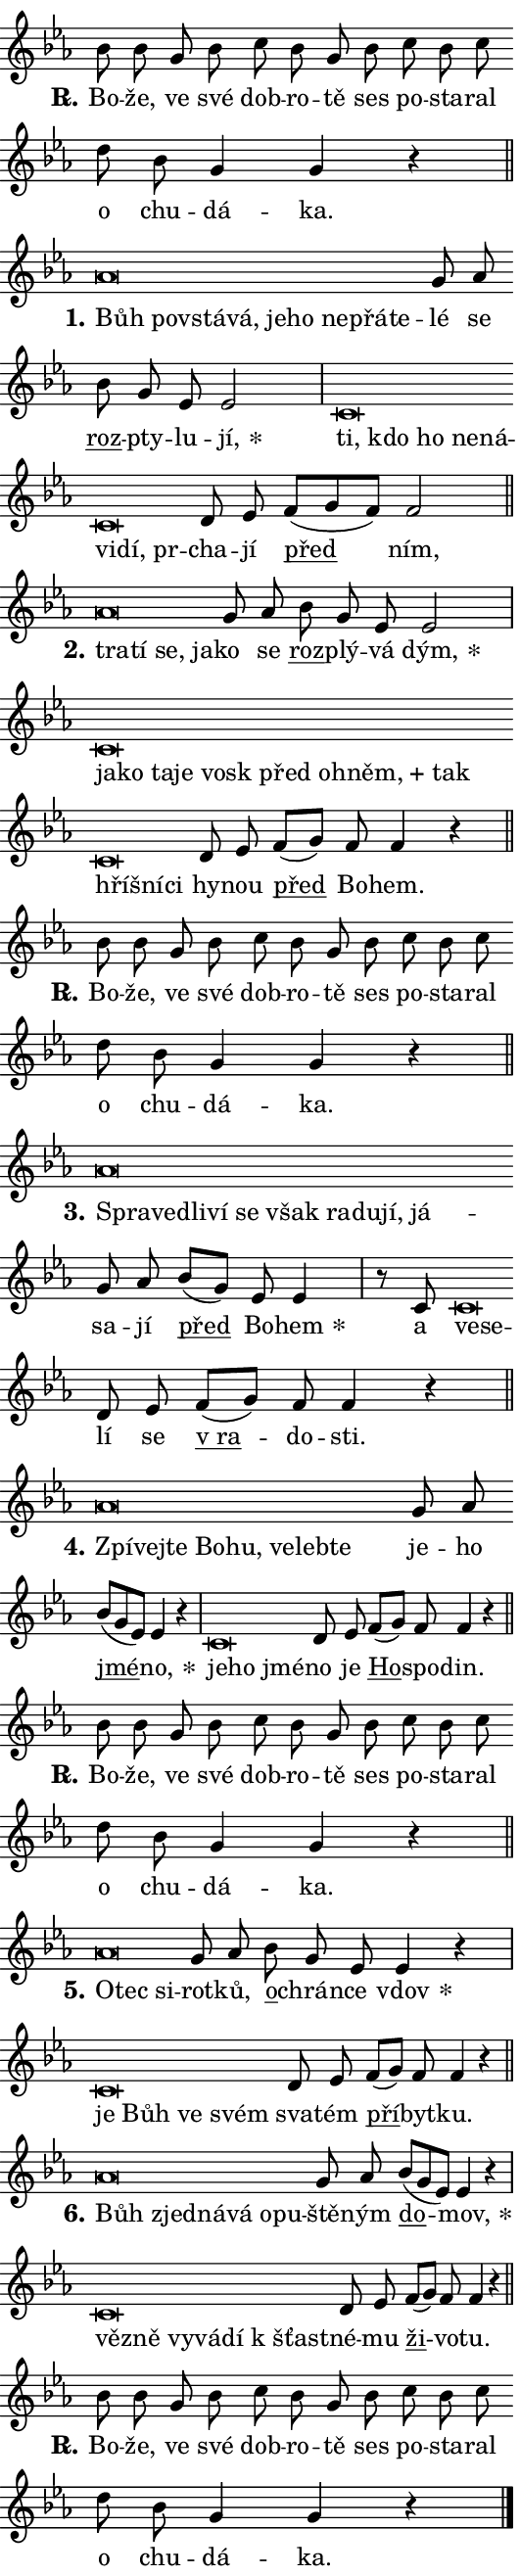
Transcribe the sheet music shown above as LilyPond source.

\version "2.24.0"
\header { tagline = "" }
\paper {
  indent = 0\cm
  top-margin = 0\cm
  right-margin = 0.13\cm % to fit lyric hyphens
  bottom-margin = 0\cm
  left-margin = 0\cm
  paper-width = 9\cm
  page-breaking = #ly:one-page-breaking
  system-system-spacing.basic-distance = #11
  score-system-spacing.basic-distance = #11
  ragged-last = ##f
}


%% Author: Thomas Morley
%% https://lists.gnu.org/archive/html/lilypond-user/2020-05/msg00002.html
#(define (line-position grob)
"Returns position of @var[grob} in current system:
   @code{'start}, if at first time-step
   @code{'end}, if at last time-step
   @code{'middle} otherwise
"
  (let* ((col (ly:item-get-column grob))
         (ln (ly:grob-object col 'left-neighbor))
         (rn (ly:grob-object col 'right-neighbor))
         (col-to-check-left (if (ly:grob? ln) ln col))
         (col-to-check-right (if (ly:grob? rn) rn col))
         (break-dir-left
           (and
             (ly:grob-property col-to-check-left 'non-musical #f)
             (ly:item-break-dir col-to-check-left)))
         (break-dir-right
           (and
             (ly:grob-property col-to-check-right 'non-musical #f)
             (ly:item-break-dir col-to-check-right))))
        (cond ((eqv? 1 break-dir-left) 'start)
              ((eqv? -1 break-dir-right) 'end)
              (else 'middle))))

#(define (tranparent-at-line-position vctor)
  (lambda (grob)
  "Relying on @code{line-position} select the relevant enry from @var{vctor}.
Used to determine transparency,"
    (case (line-position grob)
      ((end) (not (vector-ref vctor 0)))
      ((middle) (not (vector-ref vctor 1)))
      ((start) (not (vector-ref vctor 2))))))

noteHeadBreakVisibility =
#(define-music-function (break-visibility)(vector?)
"Makes @code{NoteHead}s transparent relying on @var{break-visibility}"
#{
  \override NoteHead.transparent =
    #(tranparent-at-line-position break-visibility)
#})

#(define delete-ledgers-for-transparent-note-heads
  (lambda (grob)
    "Reads whether a @code{NoteHead} is transparent.
If so this @code{NoteHead} is removed from @code{'note-heads} from
@var{grob}, which is supposed to be @code{LedgerLineSpanner}.
As a result ledgers are not printed for this @code{NoteHead}"
    (let* ((nhds-array (ly:grob-object grob 'note-heads))
           (nhds-list
             (if (ly:grob-array? nhds-array)
                 (ly:grob-array->list nhds-array)
                 '()))
           ;; Relies on the transparent-property being done before
           ;; Staff.LedgerLineSpanner.after-line-breaking is executed.
           ;; This is fragile ...
           (to-keep
             (remove
               (lambda (nhd)
                 (ly:grob-property nhd 'transparent #f))
               nhds-list)))
      ;; TODO find a better method to iterate over grob-arrays, similiar
      ;; to filter/remove etc for lists
      ;; For now rebuilt from scratch
      (set! (ly:grob-object grob 'note-heads)  '())
      (for-each
        (lambda (nhd)
          (ly:pointer-group-interface::add-grob grob 'note-heads nhd))
        to-keep))))

squashNotes = {
  \override NoteHead.X-extent = #'(-0.2 . 0.2)
  \override NoteHead.Y-extent = #'(-0.75 . 0)
  \override NoteHead.stencil =
    #(lambda (grob)
       (let ((pos (ly:grob-property grob 'staff-position)))
         (begin
           (if (< pos -7) (display "ERROR: Lower brevis then expected\n") (display ""))
           (if (<= pos -6) ly:text-interface::print ly:note-head::print))))
}
unSquashNotes = {
  \revert NoteHead.X-extent
  \revert NoteHead.Y-extent
  \revert NoteHead.stencil
}

hideNotes = \noteHeadBreakVisibility #begin-of-line-visible
unHideNotes = \noteHeadBreakVisibility #all-visible

% work-around for resetting accidentals
% https://lilypond.org/doc/v2.23/Documentation/notation/displaying-rhythms#unmetered-music
cadenzaMeasure = {
  \cadenzaOff
  \partial 1024 s1024
  \cadenzaOn
}

#(define-markup-command (accent layout props text) (markup?)
  "Underline accented syllable"
  (interpret-markup layout props
    #{\markup \override #'(offset . 4.3) \underline { #text }#}))

responsum = \markup \concat {
  "R" \hspace #-1.05 \path #0.1 #'((moveto 0 0.07) (lineto 0.9 0.8)) \hspace #0.05 "."
}

spaceSize = #0.6828661417322834 % exact space size for TeX Gyre Schola

\layout {
  \context {
    \Staff
    \remove "Time_signature_engraver"
    \override LedgerLineSpanner.after-line-breaking = #delete-ledgers-for-transparent-note-heads
  }
  \context {
    \Lyrics {
      \override LyricSpace.minimum-distance = \spaceSize
      \override LyricText.font-name = #"TeX Gyre Schola"
      \override LyricText.font-size = 1
      \override StanzaNumber.font-name = #"TeX Gyre Schola Bold"
      \override StanzaNumber.font-size = 1
    }
  }
  \context {
    \Score 
    \override NoteHead.text =
      #(lambda (grob) 
        (let ((pos (ly:grob-property grob 'staff-position)))
          #{\markup {
            \combine
              \halign #-0.55 \raise #(if (= pos -6) 0 0.5) \override #'(thickness . 2) \draw-line #'(3.2 . 0)
              \musicglyph "noteheads.sM1"
          }#}))
  }
}

% magnetic-lyrics.ily
%
%   written by
%     Jean Abou Samra <jean@abou-samra.fr>
%     Werner Lemberg <wl@gnu.org>
%
%   adapted by
%     Jiri Hon <jiri.hon@gmail.com>
%
% Version 2022-Apr-15

% https://www.mail-archive.com/lilypond-user@gnu.org/msg149350.html

#(define (Left_hyphen_pointer_engraver context)
   "Collect syllable-hyphen-syllable occurrences in lyrics and store
them in properties.  This engraver only looks to the left.  For
example, if the lyrics input is @code{foo -- bar}, it does the
following.

@itemize @bullet
@item
Set the @code{text} property of the @code{LyricHyphen} grob between
@q{foo} and @q{bar} to @code{foo}.

@item
Set the @code{left-hyphen} property of the @code{LyricText} grob with
text @q{foo} to the @code{LyricHyphen} grob between @q{foo} and
@q{bar}.
@end itemize

Use this auxiliary engraver in combination with the
@code{lyric-@/text::@/apply-@/magnetic-@/offset!} hook."
   (let ((hyphen #f)
         (text #f))
     (make-engraver
      (acknowledgers
       ((lyric-syllable-interface engraver grob source-engraver)
        (set! text grob)))
      (end-acknowledgers
       ((lyric-hyphen-interface engraver grob source-engraver)
        ;(when (not (grob::has-interface grob 'lyric-space-interface))
          (set! hyphen grob)));)
      ((stop-translation-timestep engraver)
       (when (and text hyphen)
         (ly:grob-set-object! text 'left-hyphen hyphen))
       (set! text #f)
       (set! hyphen #f)))))

#(define (lyric-text::apply-magnetic-offset! grob)
   "If the space between two syllables is less than the value in
property @code{LyricText@/.details@/.squash-threshold}, move the right
syllable to the left so that it gets concatenated with the left
syllable.

Use this function as a hook for
@code{LyricText@/.after-@/line-@/breaking} if the
@code{Left_@/hyphen_@/pointer_@/engraver} is active."
   (let ((hyphen (ly:grob-object grob 'left-hyphen #f)))
     (when hyphen
       (let ((left-text (ly:spanner-bound hyphen LEFT)))
         (when (grob::has-interface left-text 'lyric-syllable-interface)
           (let* ((common (ly:grob-common-refpoint grob left-text X))
                  (this-x-ext (ly:grob-extent grob common X))
                  (left-x-ext
                   (begin
                     ;; Trigger magnetism for left-text.
                     (ly:grob-property left-text 'after-line-breaking)
                     (ly:grob-extent left-text common X)))
                  ;; `delta` is the gap width between two syllables.
                  (delta (- (interval-start this-x-ext)
                            (interval-end left-x-ext)))
                  (details (ly:grob-property grob 'details))
                  (threshold (assoc-get 'squash-threshold details 0.2)))
             (when (< delta threshold)
               (let* (;; We have to manipulate the input text so that
                      ;; ligatures crossing syllable boundaries are not
                      ;; disabled.  For languages based on the Latin
                      ;; script this is essentially a beautification.
                      ;; However, for non-Western scripts it can be a
                      ;; necessity.
                      (lt (ly:grob-property left-text 'text))
                      (rt (ly:grob-property grob 'text))
                      (is-space (grob::has-interface hyphen 'lyric-space-interface))
                      (space (if is-space " " ""))
                      (extra-delta (if is-space spaceSize 0))
                      ;; Append new syllable.
                      (ltrt-space (if (and (string? lt) (string? rt))
                                (string-append lt space rt)
                                (make-concat-markup (list lt space rt))))
                      ;; Right-align `ltrt` to the right side.
                      (ltrt-space-markup (grob-interpret-markup
                               grob
                               (make-translate-markup
                                (cons (interval-length this-x-ext) 0)
                                (make-right-align-markup ltrt-space)))))
                 (begin
                   ;; Don't print `left-text`.
                   (ly:grob-set-property! left-text 'stencil #f)
                   ;; Set text and stencil (which holds all collected
                   ;; syllables so far) and shift it to the left.
                   (ly:grob-set-property! grob 'text ltrt-space)
                   (ly:grob-set-property! grob 'stencil ltrt-space-markup)
                   (ly:grob-translate-axis! grob (- (- delta extra-delta)) X))))))))))


#(define (lyric-hyphen::displace-bounds-first grob)
   ;; Make very sure this callback isn't triggered too early.
   (let ((left (ly:spanner-bound grob LEFT))
         (right (ly:spanner-bound grob RIGHT)))
     (ly:grob-property left 'after-line-breaking)
     (ly:grob-property right 'after-line-breaking)
     (ly:lyric-hyphen::print grob)))

squashThreshold = #0.4

\layout {
  \context {
    \Lyrics
    \consists #Left_hyphen_pointer_engraver
    \override LyricText.after-line-breaking =
      #lyric-text::apply-magnetic-offset!
    \override LyricHyphen.stencil = #lyric-hyphen::displace-bounds-first
    \override LyricText.details.squash-threshold = \squashThreshold
    \override LyricHyphen.minimum-distance = 0
    \override LyricHyphen.minimum-length = \squashThreshold
  }
}

squashText = \override LyricText.details.squash-threshold = 9999
unSquashText = \override LyricText.details.squash-threshold = \squashThreshold

leftText = \override LyricText.self-alignment-X = #LEFT
unLeftText = \revert LyricText.self-alignment-X

starOffset = #(lambda (grob) 
                (let ((x_offset (ly:self-alignment-interface::aligned-on-x-parent grob)))
                  (if (= x_offset 0) 0 (+ x_offset 1.2))))

star = #(define-music-function (syllable)(string?)
"Append star separator at the end of a syllable"
#{
  \once \override LyricText.X-offset = #starOffset
  \lyricmode { \markup {
    #syllable
    \override #'((font-name . "TeX Gyre Schola Bold")) \hspace #0.2 \lower #0.65 \larger "*"
  } }
#})

starAccent = #(define-music-function (syllable)(string?)
"Append star separator at the end of a syllable and make accent"
#{
  \once \override LyricText.X-offset = #starOffset
  \lyricmode { \markup {
    \accent #syllable
    \override #'((font-name . "TeX Gyre Schola Bold")) \hspace #0.2 \lower #0.65 \larger "*"
  } }
#})

breath = #(define-music-function (syllable)(string?)
"Append breathing indicator at the end of a syllable"
#{
  \lyricmode { \markup { #syllable "+" } }
#})

optionalBreath = #(define-music-function (syllable)(string?)
"Append optional breathing indicator at the end of a syllable"
#{
  \lyricmode { \markup { #syllable "(+)" } }
#})


\score {
    <<
        \new Voice = "melody" { \cadenzaOn \key es \major \relative { bes'8 bes g bes c bes g bes \bar "" c bes c \bar "" d bes g4 g r \cadenzaMeasure \bar "||" \break } }
        \new Lyrics \lyricsto "melody" { \lyricmode { \set stanza = \responsum
Bo -- že, ve své dob -- ro -- tě ses po -- sta -- ral o chu -- dá -- ka. } }
    >>
    \layout {}
}

\score {
    <<
        \new Voice = "melody" { \cadenzaOn \key es \major \relative { \squashNotes as'\breve*1/16 \hideNotes \breve*1/16 \bar "" \breve*1/16 \bar "" \breve*1/16 \bar "" \breve*1/16 \bar "" \breve*1/16 \bar "" \breve*1/16 \bar "" \breve*1/16 \breve*1/16 \bar "" \unHideNotes \unSquashNotes g8 as \bar "" bes g es es2 \cadenzaMeasure \bar "|" \squashNotes c\breve*1/16 \hideNotes \breve*1/16 \bar "" \breve*1/16 \bar "" \breve*1/16 \bar "" \breve*1/16 \bar "" \breve*1/16 \bar "" \breve*1/16 \breve*1/16 \bar "" \unHideNotes \unSquashNotes d8 es \bar "" f[( g f)] f2 \cadenzaMeasure \bar "||" \break } }
        \new Lyrics \lyricsto "melody" { \lyricmode { \set stanza = "1."
\leftText Bůh \squashText po -- vstá -- vá, je -- ho ne -- přá -- te -- \unLeftText \unSquashText lé se \markup \accent roz -- pty -- lu -- \star jí, \leftText ti, \squashText kdo ho ne -- ná -- vi -- dí, pr -- \unLeftText \unSquashText cha -- jí \markup \accent před ním, } }
    >>
    \layout {}
}

\score {
    <<
        \new Voice = "melody" { \cadenzaOn \key es \major \relative { \squashNotes as'\breve*1/16 \hideNotes \breve*1/16 \bar "" \breve*1/16 \breve*1/16 \bar "" \unHideNotes \unSquashNotes g8 as \bar "" bes g es es2 \cadenzaMeasure \bar "|" \squashNotes c\breve*1/16 \hideNotes \breve*1/16 \bar "" \breve*1/16 \bar "" \breve*1/16 \bar "" \breve*1/16 \bar "" \breve*1/16 \bar "" \breve*1/16 \bar "" \breve*1/16 \bar "" \breve*1/16 \bar "" \breve*1/16 \bar "" \breve*1/16 \breve*1/16 \bar "" \unHideNotes \unSquashNotes d8 es \bar "" f[( g)] f f4 r \cadenzaMeasure \bar "||" \break } }
        \new Lyrics \lyricsto "melody" { \lyricmode { \set stanza = "2."
\leftText tra -- \squashText tí se, ja -- \unLeftText \unSquashText ko se \markup \accent roz -- plý -- vá \star dým, \leftText ja -- \squashText ko ta -- je vosk před oh -- \breath "něm," tak hří -- šní -- ci \unLeftText \unSquashText hy -- nou \markup \accent před Bo -- hem. } }
    >>
    \layout {}
}

\score {
    <<
        \new Voice = "melody" { \cadenzaOn \key es \major \relative { bes'8 bes g bes c bes g bes \bar "" c bes c \bar "" d bes g4 g r \cadenzaMeasure \bar "||" \break } }
        \new Lyrics \lyricsto "melody" { \lyricmode { \set stanza = \responsum
Bo -- že, ve své dob -- ro -- tě ses po -- sta -- ral o chu -- dá -- ka. } }
    >>
    \layout {}
}

\score {
    <<
        \new Voice = "melody" { \cadenzaOn \key es \major \relative { \squashNotes as'\breve*1/16 \hideNotes \breve*1/16 \bar "" \breve*1/16 \bar "" \breve*1/16 \bar "" \breve*1/16 \bar "" \breve*1/16 \bar "" \breve*1/16 \bar "" \breve*1/16 \bar "" \breve*1/16 \breve*1/16 \bar "" \unHideNotes \unSquashNotes g8 as \bar "" bes[( g)] es es4 \cadenzaMeasure \bar "|" r8 c8 \squashNotes c\breve*1/16 \hideNotes \breve*1/16 \bar "" \unHideNotes \unSquashNotes d8 es \bar "" f[( g)] f f4 r \cadenzaMeasure \bar "||" \break } }
        \new Lyrics \lyricsto "melody" { \lyricmode { \set stanza = "3."
\leftText Spra -- \squashText ve -- dli -- ví se však ra -- du -- jí, já -- \unLeftText \unSquashText sa -- jí \markup \accent před Bo -- \star hem a \leftText ve -- \squashText se -- \unLeftText \unSquashText lí se \markup \accent "v ra" -- do -- sti. } }
    >>
    \layout {}
}

\score {
    <<
        \new Voice = "melody" { \cadenzaOn \key es \major \relative { \squashNotes as'\breve*1/16 \hideNotes \breve*1/16 \bar "" \breve*1/16 \bar "" \breve*1/16 \bar "" \breve*1/16 \bar "" \breve*1/16 \bar "" \breve*1/16 \breve*1/16 \bar "" \unHideNotes \unSquashNotes g8 as \bar "" bes[( g es)] es4 r \cadenzaMeasure \bar "|" \squashNotes c\breve*1/16 \hideNotes \breve*1/16 \breve*1/16 \bar "" \unHideNotes \unSquashNotes d8 es \bar "" f[( g)] f f4 r \cadenzaMeasure \bar "||" \break } }
        \new Lyrics \lyricsto "melody" { \lyricmode { \set stanza = "4."
\leftText Zpí -- \squashText vej -- te Bo -- hu, ve -- leb -- te \unLeftText \unSquashText je -- ho \markup \accent jmé -- \star no, \leftText je -- \squashText ho jmé -- \unLeftText \unSquashText no je \markup \accent Ho -- spo -- din. } }
    >>
    \layout {}
}

\score {
    <<
        \new Voice = "melody" { \cadenzaOn \key es \major \relative { bes'8 bes g bes c bes g bes \bar "" c bes c \bar "" d bes g4 g r \cadenzaMeasure \bar "||" \break } }
        \new Lyrics \lyricsto "melody" { \lyricmode { \set stanza = \responsum
Bo -- že, ve své dob -- ro -- tě ses po -- sta -- ral o chu -- dá -- ka. } }
    >>
    \layout {}
}

\score {
    <<
        \new Voice = "melody" { \cadenzaOn \key es \major \relative { \squashNotes as'\breve*1/16 \hideNotes \breve*1/16 \breve*1/16 \bar "" \unHideNotes \unSquashNotes g8 as \bar "" bes g es es4 r \cadenzaMeasure \bar "|" \squashNotes c\breve*1/16 \hideNotes \breve*1/16 \bar "" \breve*1/16 \breve*1/16 \bar "" \unHideNotes \unSquashNotes d8 es \bar "" f[( g)] f f4 r \cadenzaMeasure \bar "||" \break } }
        \new Lyrics \lyricsto "melody" { \lyricmode { \set stanza = "5."
\leftText O -- \squashText tec si -- \unLeftText \unSquashText rot -- ků, \markup \accent o -- chrán -- ce \star vdov \leftText je \squashText Bůh ve svém \unLeftText \unSquashText sva -- tém \markup \accent pří -- byt -- ku. } }
    >>
    \layout {}
}

\score {
    <<
        \new Voice = "melody" { \cadenzaOn \key es \major \relative { \squashNotes as'\breve*1/16 \hideNotes \breve*1/16 \bar "" \breve*1/16 \bar "" \breve*1/16 \bar "" \breve*1/16 \breve*1/16 \bar "" \unHideNotes \unSquashNotes g8 as \bar "" bes[( g es)] es4 r \cadenzaMeasure \bar "|" \squashNotes c\breve*1/16 \hideNotes \breve*1/16 \bar "" \breve*1/16 \bar "" \breve*1/16 \bar "" \breve*1/16 \breve*1/16 \bar "" \unHideNotes \unSquashNotes d8 es \bar "" f[( g)] f f4 r \cadenzaMeasure \bar "||" \break } }
        \new Lyrics \lyricsto "melody" { \lyricmode { \set stanza = "6."
\leftText Bůh \squashText zjed -- ná -- vá o -- pu -- \unLeftText \unSquashText ště -- ným \markup \accent do -- \star mov, \leftText věz -- \squashText ně vy -- vá -- dí "k šťast" -- \unLeftText \unSquashText né -- mu \markup \accent ži -- vo -- tu. } }
    >>
    \layout {}
}

\score {
    <<
        \new Voice = "melody" { \cadenzaOn \key es \major \relative { bes'8 bes g bes c bes g bes \bar "" c bes c \bar "" d bes g4 g r \cadenzaMeasure \bar "||" \break } \bar "|." }
        \new Lyrics \lyricsto "melody" { \lyricmode { \set stanza = \responsum
Bo -- že, ve své dob -- ro -- tě ses po -- sta -- ral o chu -- dá -- ka. } }
    >>
    \layout {}
}
